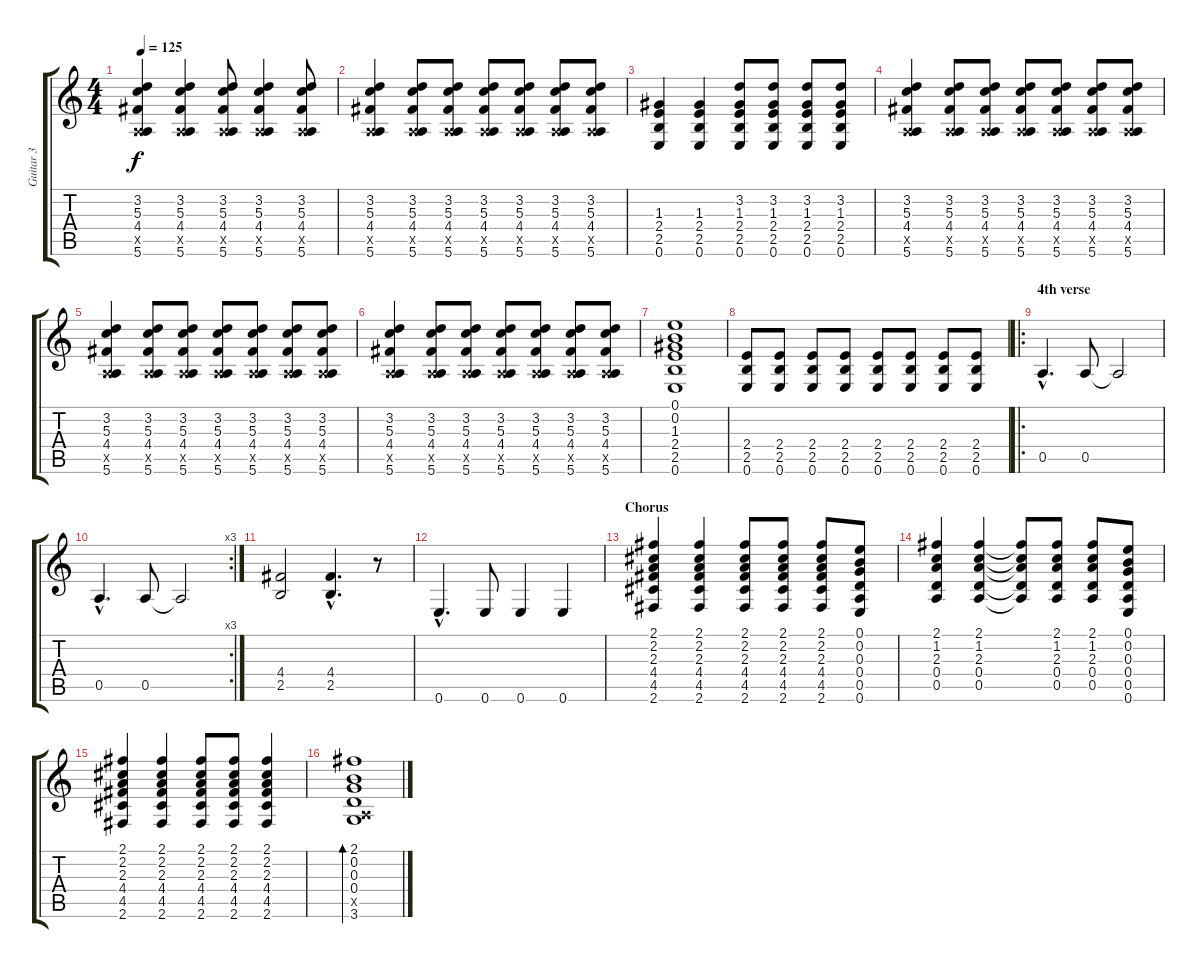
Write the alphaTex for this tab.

\track ("Guitar 3" "Guitar 3") {instrument electricguitarclean}
\staff {score tabs}
\tuning (E4 B3 G3 D3 A2 E2) {hide}
\ts (4 4)
\tempo 125
\clef g2
\ks c
(3.2 5.3 4.4 0.5{x} 5.6).4{dy f} (3.2 5.3 4.4 0.5{x} 5.6).4 (3.2 5.3 4.4 0.5{x} 5.6).8 (3.2 5.3 4.4 0.5{x} 5.6).4 (3.2 5.3 4.4 0.5{x} 5.6).8 |
(3.2 5.3 4.4 0.5{x} 5.6).4 (3.2 5.3 4.4 0.5{x} 5.6).8 (3.2 5.3 4.4 0.5{x} 5.6).8 (3.2 5.3 4.4 0.5{x} 5.6).8 (3.2 5.3 4.4 0.5{x} 5.6).8 (3.2 5.3 4.4 0.5{x} 5.6).8 (3.2 5.3 4.4 0.5{x} 5.6).8 |
(1.3 2.4 2.5 0.6).4 (1.3 2.4 2.5 0.6).4 (3.2 1.3 2.4 2.5 0.6).8 (3.2 1.3 2.4 2.5 0.6).8 (3.2 1.3 2.4 2.5 0.6).8 (3.2 1.3 2.4 2.5 0.6).8 |
(3.2 5.3 4.4 0.5{x} 5.6).4 (3.2 5.3 4.4 0.5{x} 5.6).8 (3.2 5.3 4.4 0.5{x} 5.6).8 (3.2 5.3 4.4 0.5{x} 5.6).8 (3.2 5.3 4.4 0.5{x} 5.6).8 (3.2 5.3 4.4 0.5{x} 5.6).8 (3.2 5.3 4.4 0.5{x} 5.6).8 |
(3.2 5.3 4.4 0.5{x} 5.6).4 (3.2 5.3 4.4 0.5{x} 5.6).8 (3.2 5.3 4.4 0.5{x} 5.6).8 (3.2 5.3 4.4 0.5{x} 5.6).8 (3.2 5.3 4.4 0.5{x} 5.6).8 (3.2 5.3 4.4 0.5{x} 5.6).8 (3.2 5.3 4.4 0.5{x} 5.6).8 |
(3.2 5.3 4.4 0.5{x} 5.6).4 (3.2 5.3 4.4 0.5{x} 5.6).8 (3.2 5.3 4.4 0.5{x} 5.6).8 (3.2 5.3 4.4 0.5{x} 5.6).8 (3.2 5.3 4.4 0.5{x} 5.6).8 (3.2 5.3 4.4 0.5{x} 5.6).8 (3.2 5.3 4.4 0.5{x} 5.6).8 |
(0.1 0.2 1.3 2.4 2.5 0.6).1 |
(2.4 2.5 0.6).8 (2.4 2.5 0.6).8 (2.4 2.5 0.6).8 (2.4 2.5 0.6).8 (2.4 2.5 0.6).8 (2.4 2.5 0.6).8 (2.4 2.5 0.6).8 (2.4 2.5 0.6).8 |
\ro
\section ("" "4th verse")
0.5{hac}.4{d} 0.5.8 0.5{t}.2 |
\rc 3
0.5{hac}.4{d} 0.5.8 0.5{t}.2 |
(4.4 2.5).2 (4.4{hac} 2.5{hac}).4{d} r.8 |
0.6{hac}.4{d} 0.6.8 0.6.4 0.6.4 |
\section ("" "Chorus")
(2.1 2.2 2.3 4.4 4.5 2.6).4 (2.1 2.2 2.3 4.4 4.5 2.6).4 (2.1 2.2 2.3 4.4 4.5 2.6).8 (2.1 2.2 2.3 4.4 4.5 2.6).8 (2.1 2.2 2.3 4.4 4.5 2.6).8 (0.1 0.2 0.3 0.4 0.5 0.6).8 |
(2.1 1.2 2.3 0.4 0.5).4 (2.1 1.2 2.3 0.4 0.5).4 (2.1{t} 1.2{t} 2.3{t} 0.4{t} 0.5{t}).8 (2.1 1.2 2.3 0.4 0.5).8 (2.1 1.2 2.3 0.4 0.5).8 (0.1 0.2 0.3 0.4 0.5 0.6).8 |
(2.1 2.2 2.3 4.4 4.5 2.6).4 (2.1 2.2 2.3 4.4 4.5 2.6).4 (2.1 2.2 2.3 4.4 4.5 2.6).8 (2.1 2.2 2.3 4.4 4.5 2.6).8 (2.1 2.2 2.3 4.4 4.5 2.6).4 |
(2.1 0.2 0.3 0.4 0.5{x} 3.6).1{bd 60}
